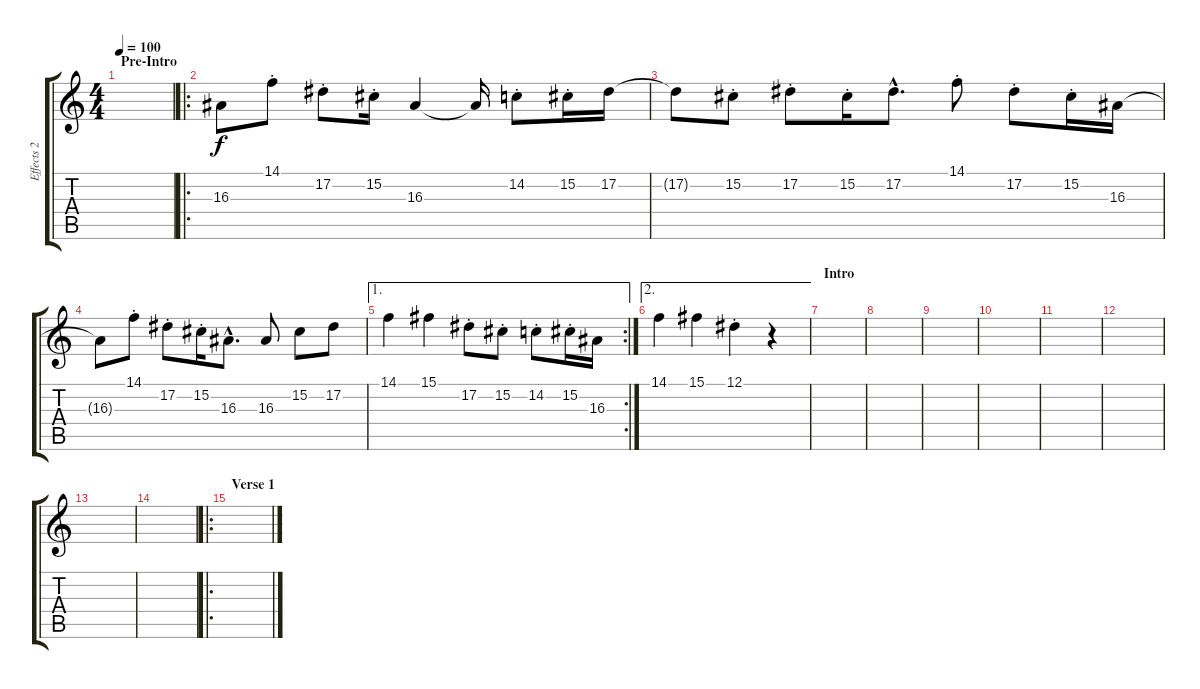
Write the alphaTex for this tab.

\track ("Effects 2" "Effects 2") {instrument lead6voice}
\staff {score tabs}
\tuning (Eb4 Bb3 Gb3 Db3 Ab2 Eb2) {hide}
\ts (4 4)
\section ("" "Pre-Intro")
\tempo 100
\clef g2
\ks c
|
\ro
16.3.8 14.1{st}.8 17.2{st}.8 15.2{st}.16 16.3.4 16.3{t}.16 14.2{st}.8 15.2{st}.16 17.2.16 |
17.2{t}.8 15.2{st}.8 17.2{st}.8 15.2{st}.16 17.2{hac}.8{d} 14.1{st}.8 17.2{st}.8 15.2{st}.16 16.3.16 |
16.3{t}.8 14.1{st}.8 17.2{st}.8 15.2{st}.16 16.3{hac}.8{d} 16.3.8 15.2.8 17.2.8 |
\ae 1
\rc 2
14.1.4 15.1.4 17.2{st}.8 15.2{st}.8 14.2{st}.8 15.2{st}.16 16.3.16 |
\ae 2
14.1.4 15.1.4 12.1{st}.4 r.4 |
\section ("" "Intro")
|
|
|
|
|
|
|
|
\ro
\section ("" "Verse 1")
